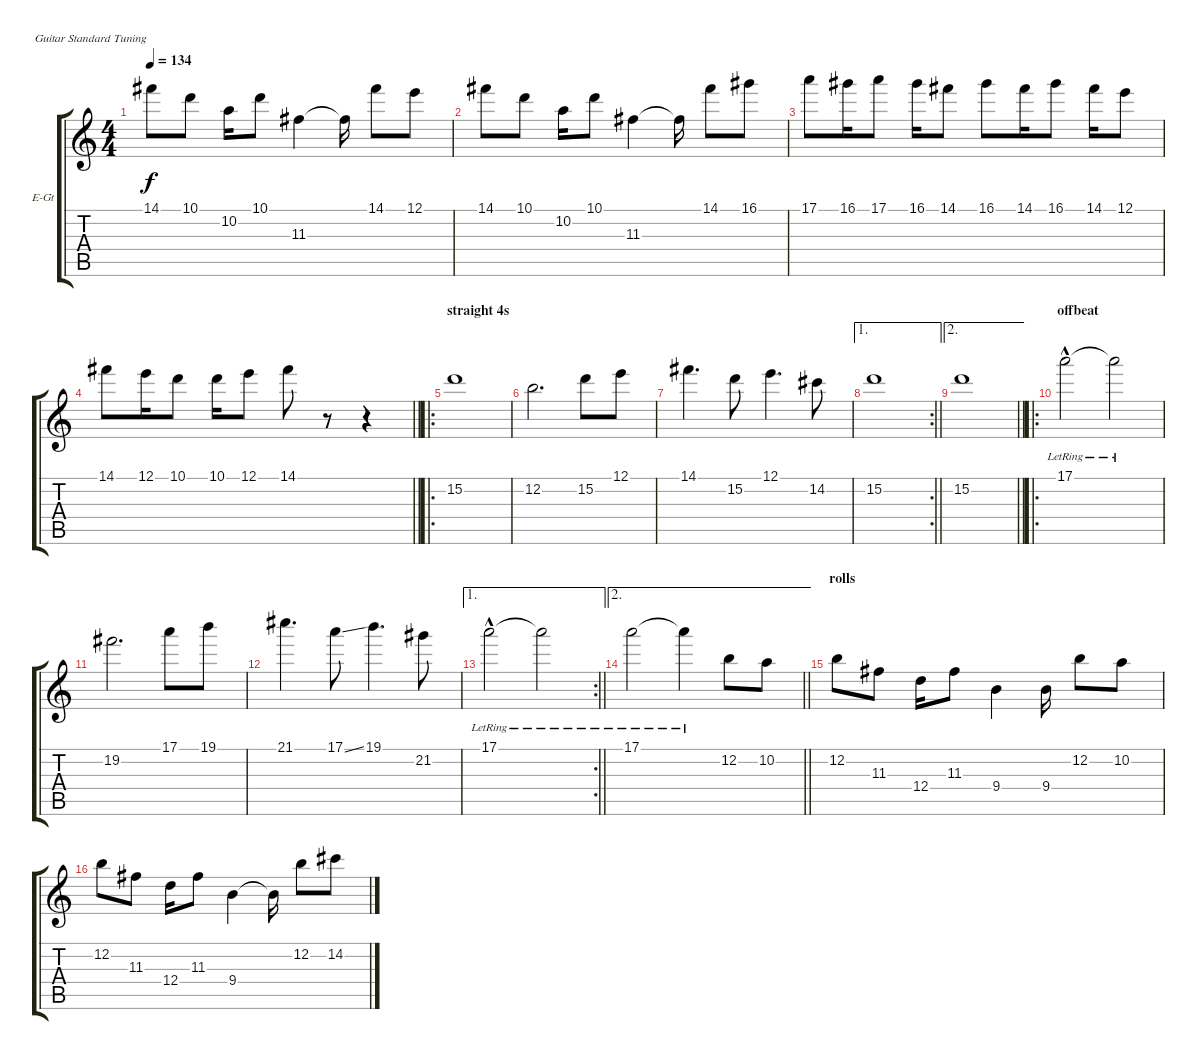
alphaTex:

\bracketExtendMode groupsimilarinstruments
\firstSystemTrackNameOrientation horizontal
\otherSystemsTrackNameOrientation horizontal
\track ("Guitar" "E-Gt") {instrument electricguitarclean}
\staff {score tabs}
\tuning (E4 B3 G3 D3 A2 E2)
\ts (4 4)
\tempo 134
\clef g2
\ks c
14.1.8{dy f} 10.1.8 10.2.16 10.1.8 11.3.4 11.3{t}.16 14.1.8 12.1.8 |
14.1.8 10.1.8 10.2.16 10.1.8 11.3.4 11.3{t}.16 14.1.8 16.1.8 |
17.1.8 16.1.16 17.1.8 16.1.16 14.1.8 16.1.8 14.1.16 16.1.8 14.1.16 12.1.8 |
\barLineRight lightlight
14.1.8 12.1.16 10.1.8 10.1.16 12.1.8 14.1.8 r.8 r.4 |
\ro
\section ("" "straight 4s")
15.2.1 |
12.2.2{d} 15.2.8 12.1.8 |
14.1.4{d} 15.2.8 12.1.4{d} 14.2.8 |
\ae 1
\rc 2
\barLineRight lightlight
15.2.1 |
\ae 2
\barLineRight lightlight
15.2.1 |
\ro
\section ("" "offbeat")
17.1{hac lr}.2 17.1{lr t}.2 |
19.2.2{d} 17.1.8 19.1.8 |
21.1.4{d} 17.1{ss}.8 19.1.4{d} 21.2.8 |
\ae 1
\rc 2
\barLineRight lightlight
17.1{hac lr}.2 17.1{lr t}.2 |
\ae 2
\barLineRight lightlight
17.1{lr}.2 17.1{lr t}.4 12.2.8 10.2.8 |
\section ("" "rolls")
12.2.8 11.3.8 12.4.16 11.3.8 9.4.4 9.4.16 12.2.8 10.2.8 |
12.2.8 11.3.8 12.4.16 11.3.8 9.4.4 9.4{t}.16 12.2.8 14.2.8
